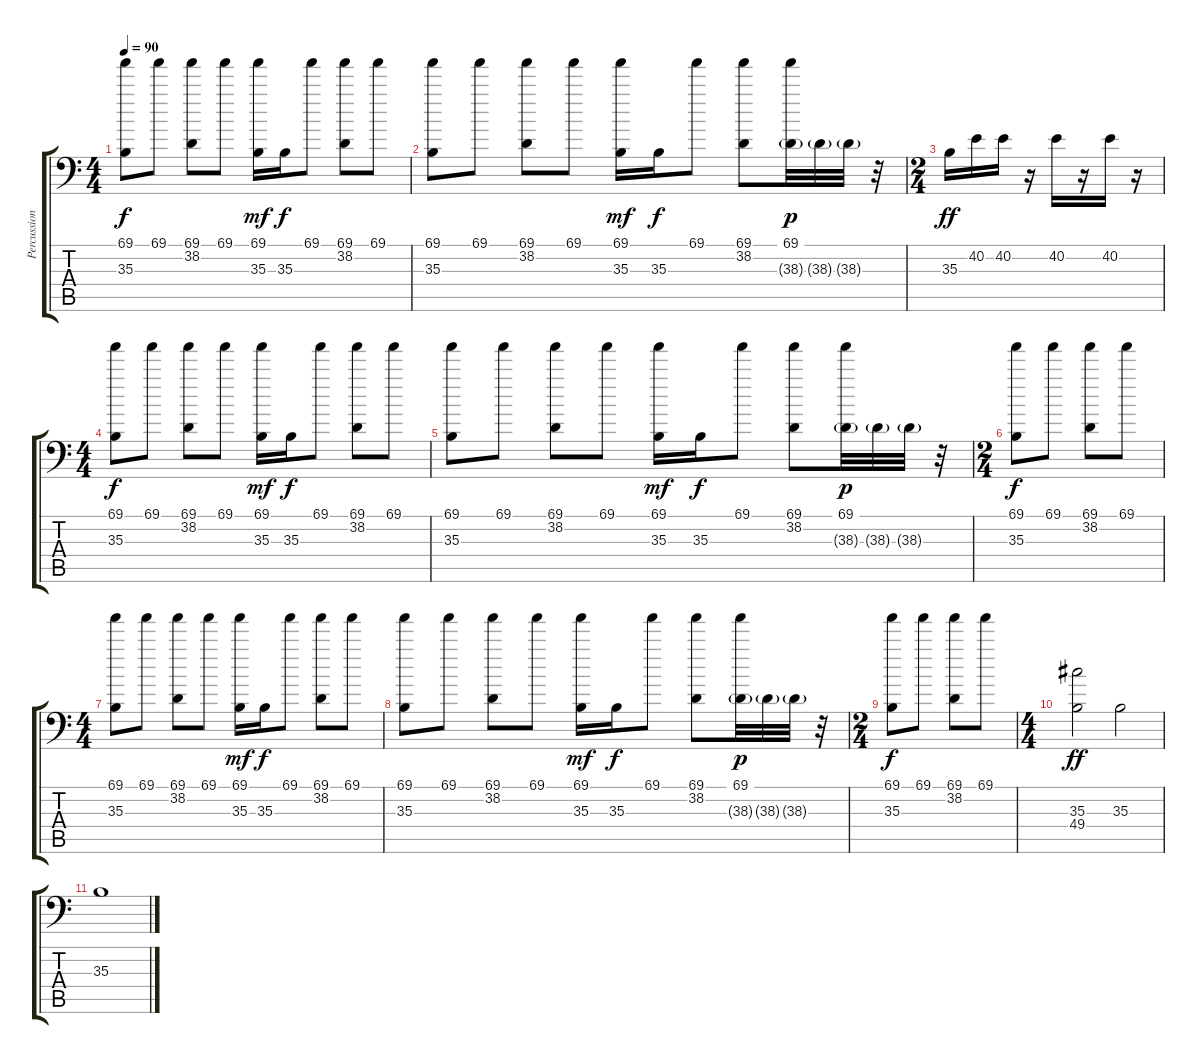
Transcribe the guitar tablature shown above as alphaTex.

\track ("Percussion" "Percussion") {instrument acousticgrandpiano}
\staff {score tabs}
\tuning (C-1 C-1 C-1 C-1 C-1 C-1) {hide}
\ts (4 4)
\tempo 90
\clef f4
\ks c
(69.1 35.3).8{dy f} 69.1.8 (69.1 38.2).8 69.1.8 (69.1 35.3).16{dy mf} 35.3.16{dy f} 69.1.8 (69.1 38.2).8 69.1.8 |
(69.1 35.3).8 69.1.8 (69.1 38.2).8 69.1.8 (69.1 35.3).16{dy mf} 35.3.16{dy f} 69.1.8 (69.1 38.2).8 (69.1 38.3{g}).32{dy p} 38.3{g}.32 38.3{g}.32 r.32 |
\ts (2 4)
35.3.16{dy ff} 40.2.16 40.2.16 r.16 40.2.16 r.16 40.2.16 r.16 |
\ts (4 4)
(69.1 35.3).8{dy f} 69.1.8 (69.1 38.2).8 69.1.8 (69.1 35.3).16{dy mf} 35.3.16{dy f} 69.1.8 (69.1 38.2).8 69.1.8 |
(69.1 35.3).8 69.1.8 (69.1 38.2).8 69.1.8 (69.1 35.3).16{dy mf} 35.3.16{dy f} 69.1.8 (69.1 38.2).8 (69.1 38.3{g}).32{dy p} 38.3{g}.32 38.3{g}.32 r.32 |
\ts (2 4)
(69.1 35.3).8{dy f} 69.1.8 (69.1 38.2).8 69.1.8 |
\ts (4 4)
(69.1 35.3).8 69.1.8 (69.1 38.2).8 69.1.8 (69.1 35.3).16{dy mf} 35.3.16{dy f} 69.1.8 (69.1 38.2).8 69.1.8 |
(69.1 35.3).8 69.1.8 (69.1 38.2).8 69.1.8 (69.1 35.3).16{dy mf} 35.3.16{dy f} 69.1.8 (69.1 38.2).8 (69.1 38.3{g}).32{dy p} 38.3{g}.32 38.3{g}.32 r.32 |
\ts (2 4)
(69.1 35.3).8{dy f} 69.1.8 (69.1 38.2).8 69.1.8 |
\ts (4 4)
(35.3 49.4).2{dy ff} 35.3.2 |
35.3.1
